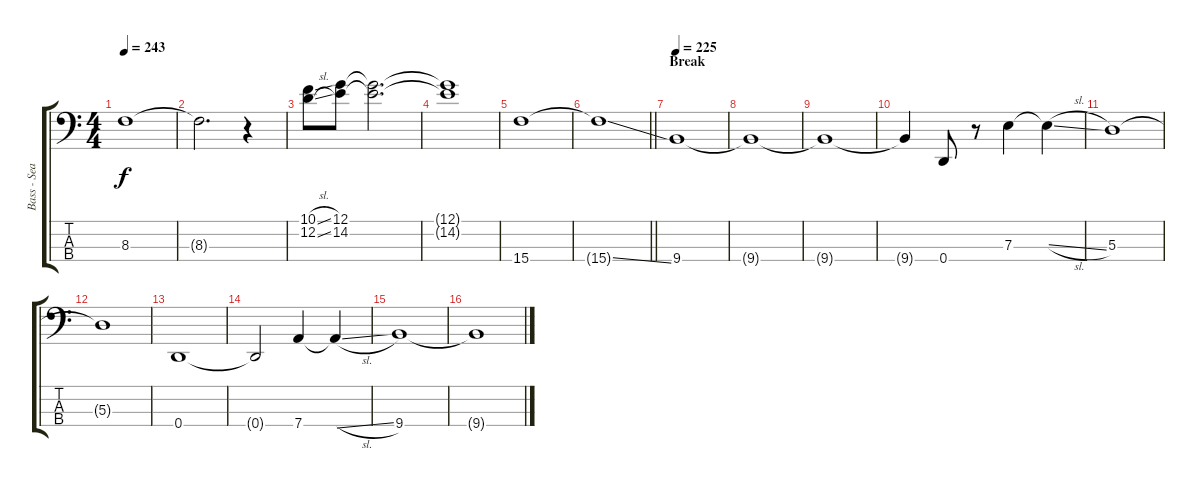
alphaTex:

\track ("Bass - Sean" "Bass - Sea") {instrument fretlessbass}
\staff {score tabs}
\tuning (G2 D2 A1 D1) {hide}
\ts (4 4)
\tempo 243
\clef f4
\ks c
8.3.1{dy f} |
8.3{t}.2{d} r.4 |
(10.1{sl} 12.2{sl}).8 (12.1 14.2).8 (12.1{t} 14.2{t}).2{d} |
(12.1{t} 14.2{t}).1 |
15.4.1 |
\barLineRight lightlight
15.4{ss t}.1 |
\section ("" "Break")
\tempo 225
9.4.1 |
9.4{t}.1 |
9.4{t}.1 |
9.4{t}.4 0.4.8 r.8 7.3.4 7.3{sl t}.4 |
5.3.1 |
5.3{t}.1 |
0.4.1 |
0.4{t}.2 7.4.4 7.4{sl t}.4 |
9.4.1 |
9.4{t}.1
